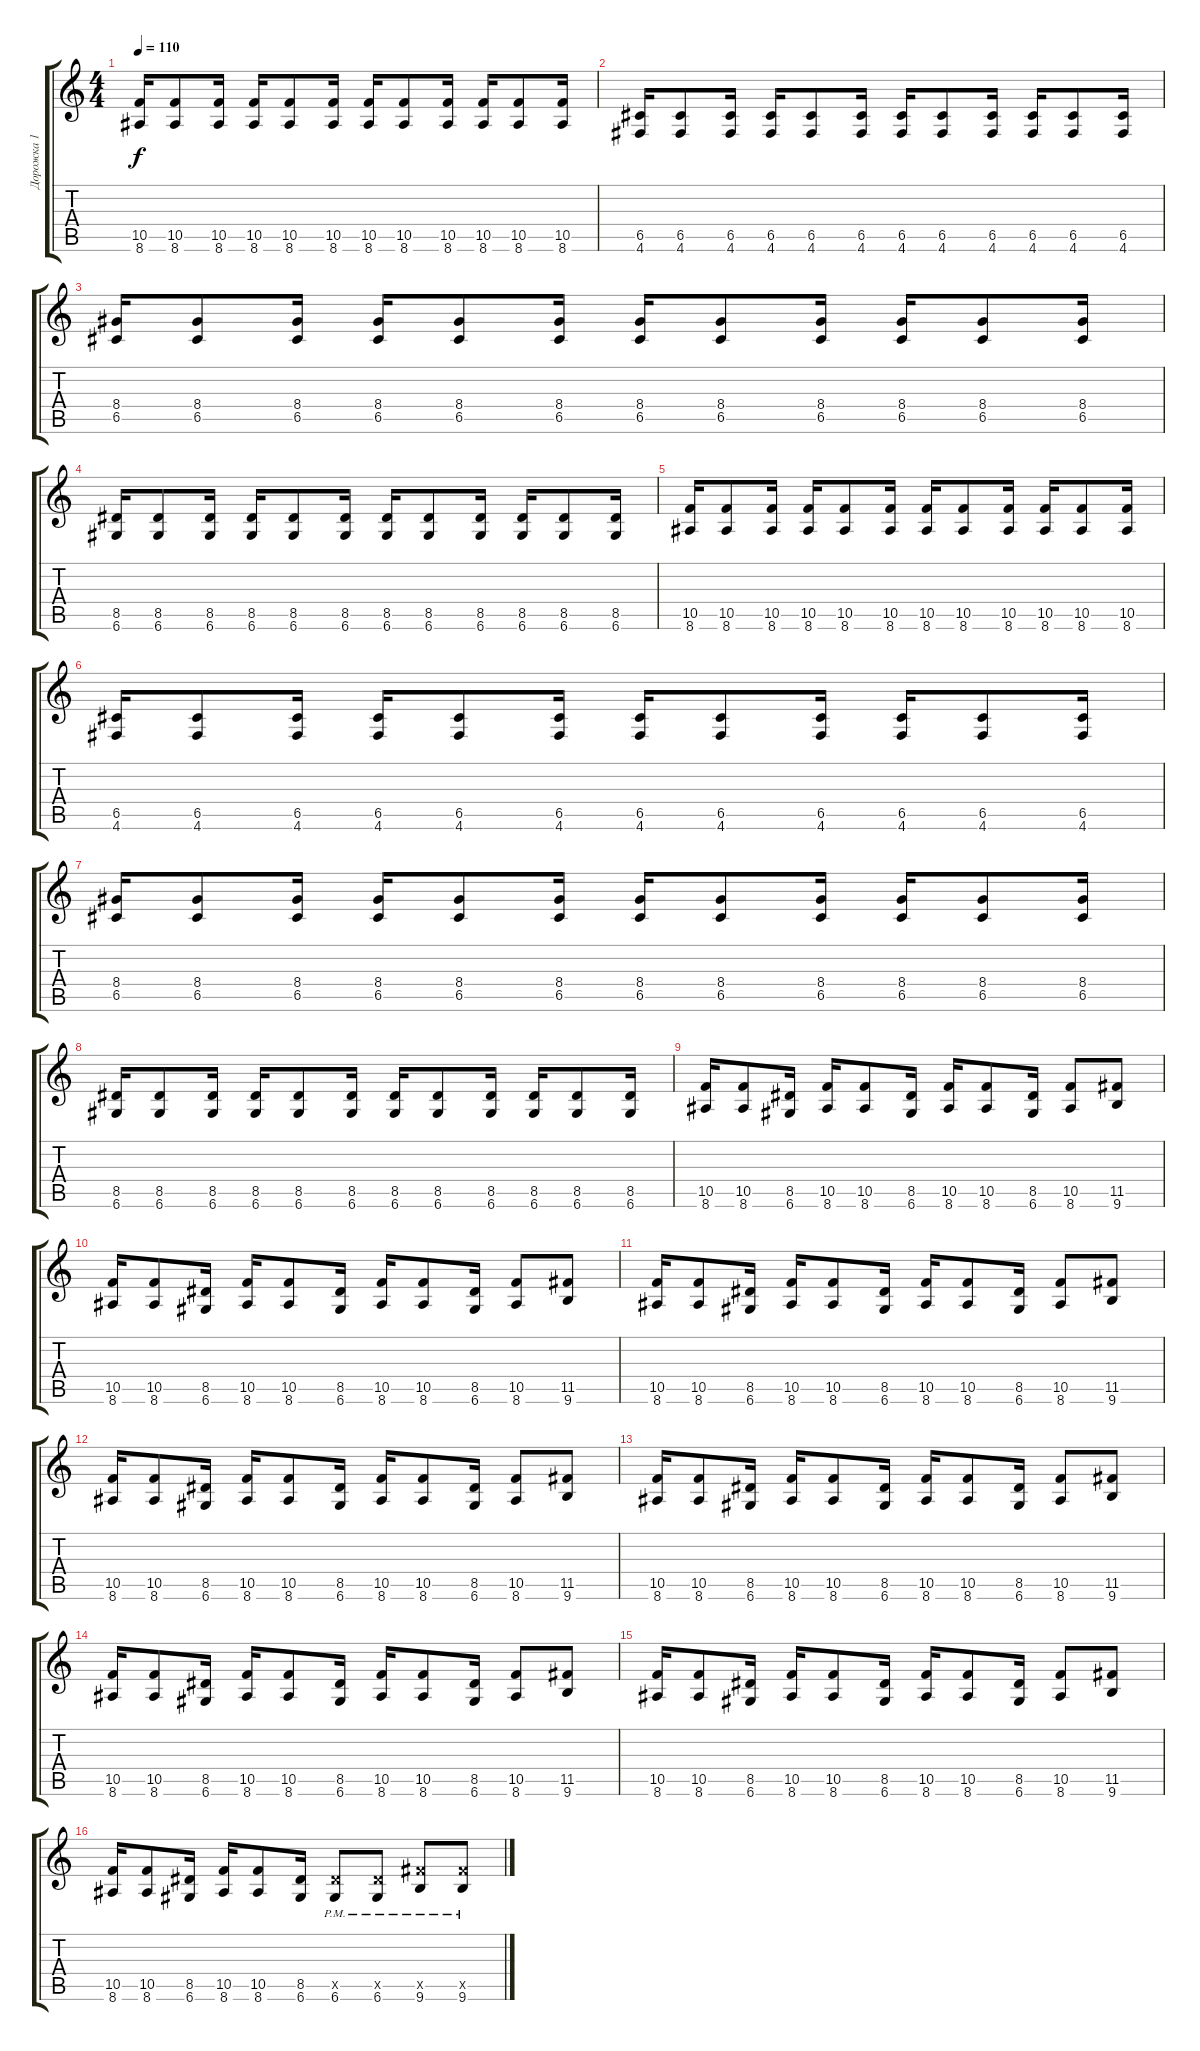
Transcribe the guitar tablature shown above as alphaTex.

\track ("Дорожка 1" "Дорожка 1") {instrument overdrivenguitar}
\staff {score tabs}
\tuning (D4 A3 F3 C3 G2 D2) {hide}
\ts (4 4)
\tempo 110
\clef g2
\ks c
(10.5 8.6).16{dy f} (10.5 8.6).8 (10.5 8.6).16 (10.5 8.6).16 (10.5 8.6).8 (10.5 8.6).16 (10.5 8.6).16 (10.5 8.6).8 (10.5 8.6).16 (10.5 8.6).16 (10.5 8.6).8 (10.5 8.6).16 |
(6.5 4.6).16 (6.5 4.6).8 (6.5 4.6).16 (6.5 4.6).16 (6.5 4.6).8 (6.5 4.6).16 (6.5 4.6).16 (6.5 4.6).8 (6.5 4.6).16 (6.5 4.6).16 (6.5 4.6).8 (6.5 4.6).16 |
(8.4 6.5).16 (8.4 6.5).8 (8.4 6.5).16 (8.4 6.5).16 (8.4 6.5).8 (8.4 6.5).16 (8.4 6.5).16 (8.4 6.5).8 (8.4 6.5).16 (8.4 6.5).16 (8.4 6.5).8 (8.4 6.5).16 |
(8.5 6.6).16 (8.5 6.6).8 (8.5 6.6).16 (8.5 6.6).16 (8.5 6.6).8 (8.5 6.6).16 (8.5 6.6).16 (8.5 6.6).8 (8.5 6.6).16 (8.5 6.6).16 (8.5 6.6).8 (8.5 6.6).16 |
(10.5 8.6).16 (10.5 8.6).8 (10.5 8.6).16 (10.5 8.6).16 (10.5 8.6).8 (10.5 8.6).16 (10.5 8.6).16 (10.5 8.6).8 (10.5 8.6).16 (10.5 8.6).16 (10.5 8.6).8 (10.5 8.6).16 |
(6.5 4.6).16 (6.5 4.6).8 (6.5 4.6).16 (6.5 4.6).16 (6.5 4.6).8 (6.5 4.6).16 (6.5 4.6).16 (6.5 4.6).8 (6.5 4.6).16 (6.5 4.6).16 (6.5 4.6).8 (6.5 4.6).16 |
(8.4 6.5).16 (8.4 6.5).8 (8.4 6.5).16 (8.4 6.5).16 (8.4 6.5).8 (8.4 6.5).16 (8.4 6.5).16 (8.4 6.5).8 (8.4 6.5).16 (8.4 6.5).16 (8.4 6.5).8 (8.4 6.5).16 |
(8.5 6.6).16 (8.5 6.6).8 (8.5 6.6).16 (8.5 6.6).16 (8.5 6.6).8 (8.5 6.6).16 (8.5 6.6).16 (8.5 6.6).8 (8.5 6.6).16 (8.5 6.6).16 (8.5 6.6).8 (8.5 6.6).16 |
(10.5 8.6).16 (10.5 8.6).8 (8.5 6.6).16 (10.5 8.6).16 (10.5 8.6).8 (8.5 6.6).16 (10.5 8.6).16 (10.5 8.6).8 (8.5 6.6).16 (10.5 8.6).8 (11.5 9.6).8 |
(10.5 8.6).16 (10.5 8.6).8 (8.5 6.6).16 (10.5 8.6).16 (10.5 8.6).8 (8.5 6.6).16 (10.5 8.6).16 (10.5 8.6).8 (8.5 6.6).16 (10.5 8.6).8 (11.5 9.6).8 |
(10.5 8.6).16 (10.5 8.6).8 (8.5 6.6).16 (10.5 8.6).16 (10.5 8.6).8 (8.5 6.6).16 (10.5 8.6).16 (10.5 8.6).8 (8.5 6.6).16 (10.5 8.6).8 (11.5 9.6).8 |
(10.5 8.6).16 (10.5 8.6).8 (8.5 6.6).16 (10.5 8.6).16 (10.5 8.6).8 (8.5 6.6).16 (10.5 8.6).16 (10.5 8.6).8 (8.5 6.6).16 (10.5 8.6).8 (11.5 9.6).8 |
(10.5 8.6).16 (10.5 8.6).8 (8.5 6.6).16 (10.5 8.6).16 (10.5 8.6).8 (8.5 6.6).16 (10.5 8.6).16 (10.5 8.6).8 (8.5 6.6).16 (10.5 8.6).8 (11.5 9.6).8 |
(10.5 8.6).16 (10.5 8.6).8 (8.5 6.6).16 (10.5 8.6).16 (10.5 8.6).8 (8.5 6.6).16 (10.5 8.6).16 (10.5 8.6).8 (8.5 6.6).16 (10.5 8.6).8 (11.5 9.6).8 |
(10.5 8.6).16 (10.5 8.6).8 (8.5 6.6).16 (10.5 8.6).16 (10.5 8.6).8 (8.5 6.6).16 (10.5 8.6).16 (10.5 8.6).8 (8.5 6.6).16 (10.5 8.6).8 (11.5 9.6).8 |
(10.5 8.6).16 (10.5 8.6).8 (8.5 6.6).16 (10.5 8.6).16 (10.5 8.6).8 (8.5 6.6).16 (8.5{pm x} 6.6{pm}).8 (8.5{pm x} 6.6{pm}).8 (11.5{pm x} 9.6{pm}).8 (11.5{pm x} 9.6{pm}).8
